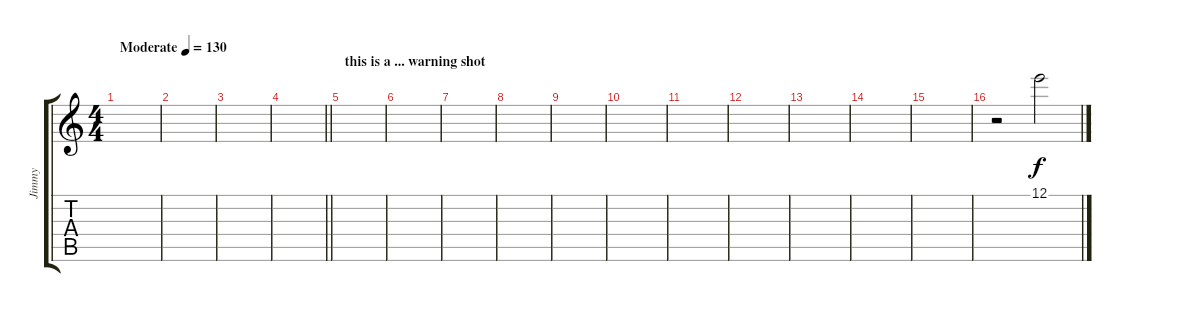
\track ("Jimmy" "Jimmy") {instrument electricguitarclean}
\staff {score tabs}
\tuning (E4 B3 G3 D3 A2 E2) {hide}
\ts (4 4)
\tempo (130 "Moderate")
\clef g2
\ks c
|
|
|
\barLineRight lightlight
|
\section ("" "this is a ... warning shot")
|
|
|
|
|
|
|
|
|
|
|
r.2 12.1.2
